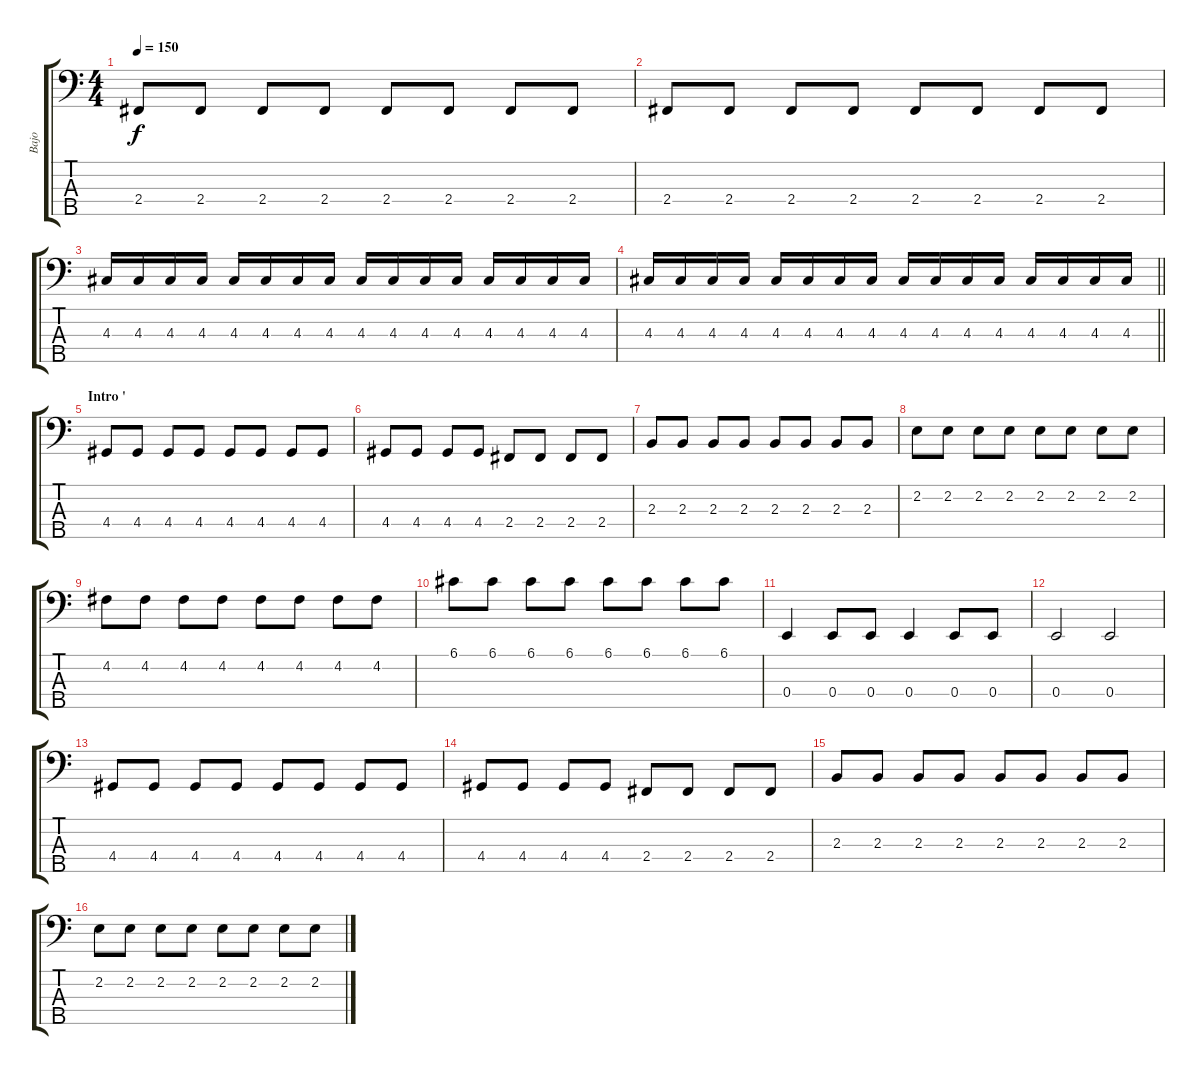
\track ("Bajo" "Bajo") {instrument electricbasspick}
\staff {score tabs}
\tuning (G2 D2 A1 E1 B0) {hide}
\ts (4 4)
\tempo 150
\clef f4
\ks c
2.4.8{dy f} 2.4.8 2.4.8 2.4.8 2.4.8 2.4.8 2.4.8 2.4.8 |
2.4.8 2.4.8 2.4.8 2.4.8 2.4.8 2.4.8 2.4.8 2.4.8 |
4.3.16 4.3.16 4.3.16 4.3.16 4.3.16 4.3.16 4.3.16 4.3.16 4.3.16 4.3.16 4.3.16 4.3.16 4.3.16 4.3.16 4.3.16 4.3.16 |
\barLineRight lightlight
4.3.16 4.3.16 4.3.16 4.3.16 4.3.16 4.3.16 4.3.16 4.3.16 4.3.16 4.3.16 4.3.16 4.3.16 4.3.16 4.3.16 4.3.16 4.3.16 |
\section ("" "Intro '")
4.4.8 4.4.8 4.4.8 4.4.8 4.4.8 4.4.8 4.4.8 4.4.8 |
4.4.8 4.4.8 4.4.8 4.4.8 2.4.8 2.4.8 2.4.8 2.4.8 |
2.3.8 2.3.8 2.3.8 2.3.8 2.3.8 2.3.8 2.3.8 2.3.8 |
2.2.8 2.2.8 2.2.8 2.2.8 2.2.8 2.2.8 2.2.8 2.2.8 |
4.2.8 4.2.8 4.2.8 4.2.8 4.2.8 4.2.8 4.2.8 4.2.8 |
6.1.8 6.1.8 6.1.8 6.1.8 6.1.8 6.1.8 6.1.8 6.1.8 |
0.4.4 0.4.8 0.4.8 0.4.4 0.4.8 0.4.8 |
0.4.2 0.4.2 |
4.4.8 4.4.8 4.4.8 4.4.8 4.4.8 4.4.8 4.4.8 4.4.8 |
4.4.8 4.4.8 4.4.8 4.4.8 2.4.8 2.4.8 2.4.8 2.4.8 |
2.3.8 2.3.8 2.3.8 2.3.8 2.3.8 2.3.8 2.3.8 2.3.8 |
2.2.8 2.2.8 2.2.8 2.2.8 2.2.8 2.2.8 2.2.8 2.2.8
